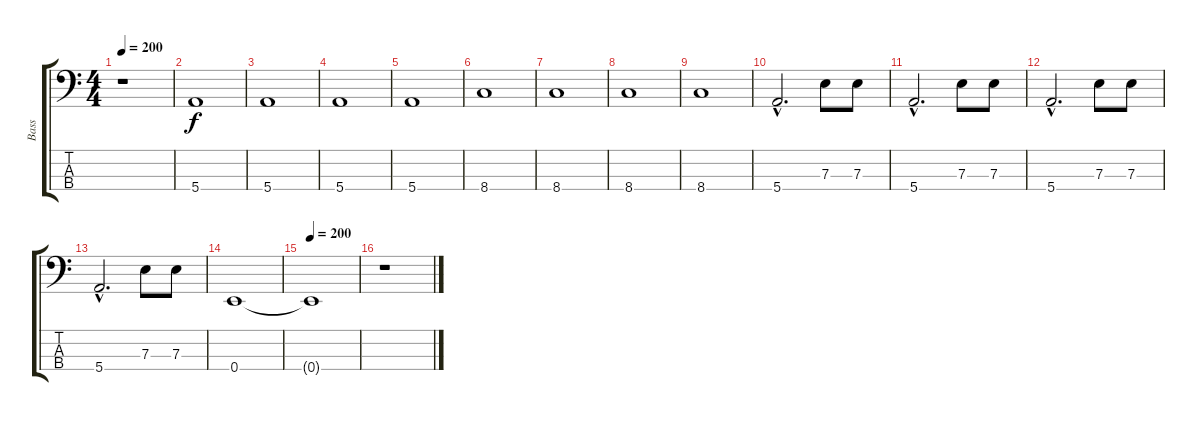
\track ("Bass" "Bass") {instrument electricbasspick}
\staff {score tabs}
\tuning (G2 D2 A1 E1) {hide}
\ts (4 4)
\tempo 200
\tempo 120
\tempo 200
\clef f4
\ks c
r.1{dy f instrument electricbasspick} |
5.4.1 |
5.4.1 |
5.4.1 |
5.4.1 |
8.4.1 |
8.4.1 |
8.4.1 |
8.4.1 |
5.4{hac}.2{d} 7.3.8 7.3.8 |
5.4{hac}.2{d} 7.3.8 7.3.8 |
5.4{hac}.2{d} 7.3.8 7.3.8 |
5.4{hac}.2{d} 7.3.8 7.3.8 |
0.4.1 |
\tempo 200
0.4{t}.1 |
r.1
